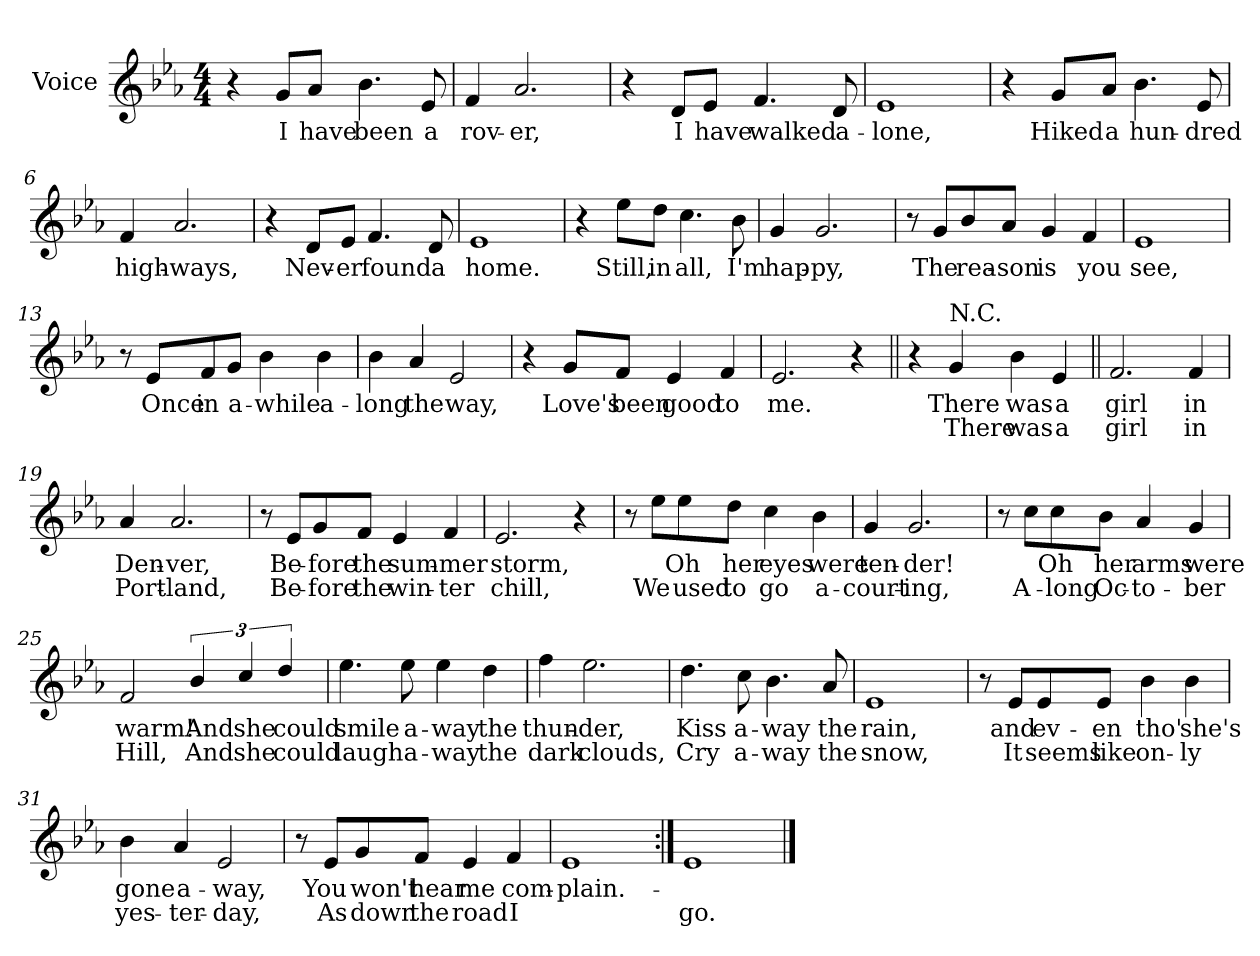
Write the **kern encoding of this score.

**kern	**text	**text
*part1	*part1	*part1
*staff1	*staff1	*staff1
*I"Voice	*	*
*clefG2	*	*
*k[b-e-a-]	*	*
*E-:	*	*
*M4/4	*	*
=1	=1	=1
4r	.	.
8g/L	I	.
8a-/J	have	.
4.b-\	been	.
8e-/	a	.
=2	=2	=2
4f/	rov-	.
2.a-/	er,	.
=3	=3	=3
4r	.	.
8d/L	I	.
8e-/J	have	.
4.f/	walked	.
8d/	a-	.
=4	=4	=4
1e-	-lone,	.
=5	=5	=5
4r	.	.
8g/L	Hiked	.
8a-/J	a	.
4.b-\	hun-	.
8e-/	-dred	.
!!LO:LB:g=z
=6	=6	=6
4f/	high-	.
2.a-/	-ways,	.
=7	=7	=7
4r	.	.
8d/L	Nev-	.
8e-/J	-er	.
4.f/	found	.
8d/	a	.
=8	=8	=8
1e-	home.	.
=9	=9	=9
4r	.	.
8ee-\L	Still,	.
8dd\J	in	.
4.cc\	all,	.
8b-\	I'm	.
=10	=10	=10
4g/	hap-	.
2.g/	-py,	.
!!LO:LB:g=z
=11	=11	=11
8r	.	.
8g/L	The	.
8b-/	rea-	.
8a-/J	-son	.
4g/	is	.
4f/	you	.
=12	=12	=12
1e-	see,	.
=13	=13	=13
8r	.	.
8e-/L	Once	.
8f/	in	.
8g/J	a-	.
4b-\	-while	.
4b-\	a-	.
=14	=14	=14
4b-\	-long	.
4a-/	the	.
2e-/	way,	.
=15	=15	=15
4r	.	.
8g/L	Love's	.
8f/J	been	.
4e-/	good	.
4f/	to	.
!!LO:LB:g=z
=16	=16	=16
2.e-/	me.	.
4r	.	.
=17||	=17||	=17||
4r	.	.
!LO:TX:a:t=N.C.	!	!
4g/	There	There
4b-\	was	was
4e-/	a	a
=18||	=18||	=18||
2.f/	girl	girl
4f/	in	in
=19	=19	=19
4a-/	Den-	Port-
2.a-/	-ver,	-land,
=20	=20	=20
8r	.	.
8e-/L	Be-	Be-
8g/	-fore	-fore
8f/J	the	the
4e-/	sum-	win-
4f/	-mer	-ter
=21	=21	=21
2.e-/	storm,	chill,
4r	.	.
!!LO:LB:g=z
=22	=22	=22
8r	.	.
8ee-\L	.	We
8ee-\	Oh	used
8dd\J	her	to
4cc\	eyes	go
4b-\	were	a-
=23	=23	=23
4g/	ten-	-court-
2.g/	-der!	-ing,
=24	=24	=24
8r	.	.
8cc\L	.	A-
8cc\	Oh	-long
8b-\J	her	Oc-
4a-/	arms	-to-
4g/	were	-ber
=25	=25	=25
2f/	warm!	Hill,
6b-/	And	And
6cc/	she	she
6dd/	could	could
!!LO:LB:g=z
=26	=26	=26
4.ee-\	smile	laugh
8ee-\	a-	a-
4ee-\	-way	-way
4dd\	the	the
=27	=27	=27
4ff\	thun-	-dark
2.ee-\	der,	clouds,
=28	=28	=28
4.dd\	Kiss	Cry
8cc\	a-	a-
4.b-\	-way	-way
8a-/	the	the
=29	=29	=29
1e-	rain,	snow,
=30	=30	=30
8r	.	.
8e-/L	and	It
8e-/	ev-	seems
8e-/J	-en	like
4b-\	tho'	on-
4b-\	she's	-ly
!!LO:LB:g=z
=31	=31	=31
4b-\	gone	yes-
4a-/	a-	-ter-
2e-/	way,	-day,
=32	=32	=32
8r	.	.
8e-/L	You	As
8g/	won't	down
8f/J	hear	the
4e-/	me	road
4f/	com-	I
=33	=33	=33
1e-	-plain.-	.
=34:|!	=34:|!	=34:|!
1e-	.	go.
==	==	==
*-	*-	*-
